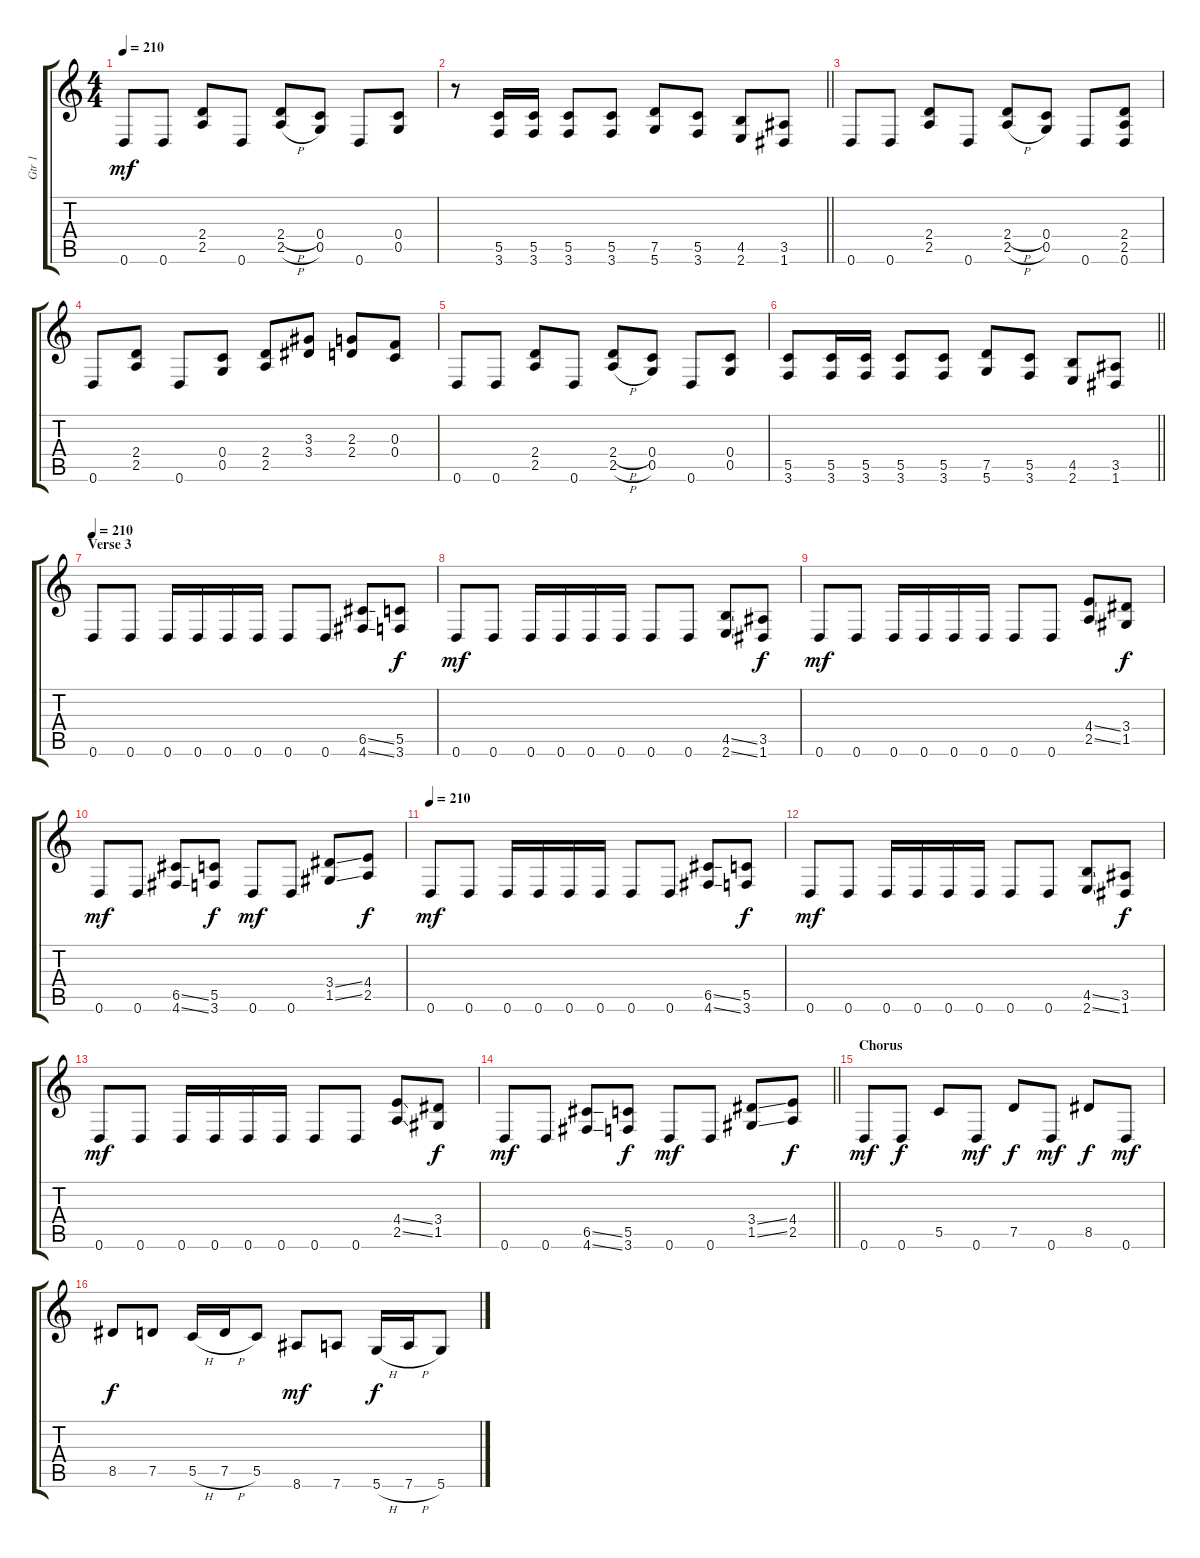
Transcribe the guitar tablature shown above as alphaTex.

\track ("Gtr 1" "Gtr 1") {instrument distortionguitar}
\staff {score tabs}
\tuning (D4 A3 F3 C3 G2 D2) {hide}
\ts (4 4)
\tempo 210
\clef g2
\ks c
0.6.8{dy mf} 0.6.8 (2.4 2.5).8 0.6.8 (2.4{h} 2.5{h}).8 (0.4 0.5).8 0.6.8 (0.4 0.5).8 |
\barLineRight lightlight
r.8 (5.5 3.6).16 (5.5 3.6).16 (5.5 3.6).8 (5.5 3.6).8 (7.5 5.6).8 (5.5 3.6).8 (4.5 2.6).8 (3.5 1.6).8 |
0.6.8 0.6.8 (2.4 2.5).8 0.6.8 (2.4{h} 2.5{h}).8 (0.4 0.5).8 0.6.8 (2.4 2.5 0.6).8 |
0.6.8 (2.4 2.5).8 0.6.8 (0.4 0.5).8 (2.4 2.5).8 (3.3 3.4).8 (2.3 2.4).8 (0.3 0.4).8 |
0.6.8 0.6.8 (2.4 2.5).8 0.6.8 (2.4{h} 2.5{h}).8 (0.4 0.5).8 0.6.8 (0.4 0.5).8 |
\barLineRight lightlight
(5.5 3.6).8 (5.5 3.6).16 (5.5 3.6).16 (5.5 3.6).8 (5.5 3.6).8 (7.5 5.6).8 (5.5 3.6).8 (4.5 2.6).8 (3.5 1.6).8 |
\section ("" "Verse 3")
\tempo 210
0.6.8 0.6.8 0.6.16 0.6.16 0.6.16 0.6.16 0.6.8 0.6.8 (6.5{ss} 4.6{ss}).8 (5.5 3.6).8{dy f} |
0.6.8{dy mf} 0.6.8 0.6.16 0.6.16 0.6.16 0.6.16 0.6.8 0.6.8 (4.5{ss} 2.6{ss}).8 (3.5 1.6).8{dy f} |
0.6.8{dy mf} 0.6.8 0.6.16 0.6.16 0.6.16 0.6.16 0.6.8 0.6.8 (4.4{ss} 2.5{ss}).8 (3.4 1.5).8{dy f} |
0.6.8{dy mf} 0.6.8 (6.5{ss} 4.6{ss}).8 (5.5 3.6).8{dy f} 0.6.8{dy mf} 0.6.8 (3.4{ss} 1.5{ss}).8 (4.4 2.5).8{dy f} |
\tempo 210
0.6.8{dy mf} 0.6.8 0.6.16 0.6.16 0.6.16 0.6.16 0.6.8 0.6.8 (6.5{ss} 4.6{ss}).8 (5.5 3.6).8{dy f} |
0.6.8{dy mf} 0.6.8 0.6.16 0.6.16 0.6.16 0.6.16 0.6.8 0.6.8 (4.5{ss} 2.6{ss}).8 (3.5 1.6).8{dy f} |
0.6.8{dy mf} 0.6.8 0.6.16 0.6.16 0.6.16 0.6.16 0.6.8 0.6.8 (4.4{ss} 2.5{ss}).8 (3.4 1.5).8{dy f} |
\barLineRight lightlight
0.6.8{dy mf} 0.6.8 (6.5{ss} 4.6{ss}).8 (5.5 3.6).8{dy f} 0.6.8{dy mf} 0.6.8 (3.4{ss} 1.5{ss}).8 (4.4 2.5).8{dy f} |
\section ("" "Chorus")
0.6.8{dy mf} 0.6.8{dy f} 5.5.8 0.6.8{dy mf} 7.5.8{dy f} 0.6.8{dy mf} 8.5.8{dy f} 0.6.8{dy mf} |
8.5.8{dy f} 7.5.8 5.5{h}.16 7.5{h}.16 5.5.8 8.6.8{dy mf} 7.6.8 5.6{h}.16{dy f} 7.6{h}.16 5.6.8
